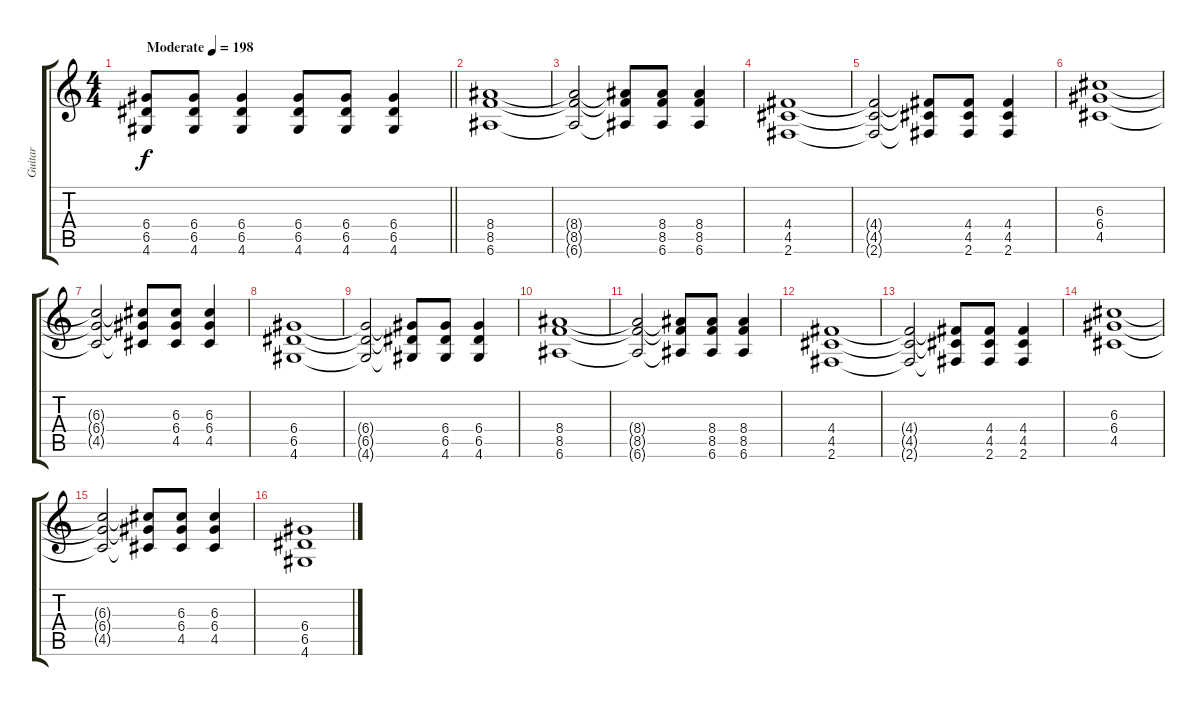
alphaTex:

\track ("Guitar" "Guitar") {instrument overdrivenguitar}
\staff {score tabs}
\tuning (E4 B3 G3 D3 A2 E2) {hide}
\ts (4 4)
\tempo (198 "Moderate")
\clef g2
\barLineRight lightlight
\ks c
(6.4 6.5 4.6).8{dy f instrument overdrivenguitar} (6.4 6.5 4.6).8 (6.4 6.5 4.6).4 (6.4 6.5 4.6).8 (6.4 6.5 4.6).8 (6.4 6.5 4.6).4 |
(8.4 8.5 6.6).1 |
(8.4{t} 8.5{t} 6.6{t}).2 (8.4{t} 8.5{t} 6.6{t}).8 (8.4 8.5 6.6).8 (8.4 8.5 6.6).4 |
(4.4 4.5 2.6).1 |
(4.4{t} 4.5{t} 2.6{t}).2 (4.4{t} 4.5{t} 2.6{t}).8 (4.4 4.5 2.6).8 (4.4 4.5 2.6).4 |
(6.3 6.4 4.5).1 |
(6.3{t} 6.4{t} 4.5{t}).2 (6.3{t} 6.4{t} 4.5{t}).8 (6.3 6.4 4.5).8 (6.3 6.4 4.5).4 |
(6.4 6.5 4.6).1 |
(6.4{t} 6.5{t} 4.6{t}).2 (6.4{t} 6.5{t} 4.6{t}).8 (6.4 6.5 4.6).8 (6.4 6.5 4.6).4 |
(8.4 8.5 6.6).1 |
(8.4{t} 8.5{t} 6.6{t}).2 (8.4{t} 8.5{t} 6.6{t}).8 (8.4 8.5 6.6).8 (8.4 8.5 6.6).4 |
(4.4 4.5 2.6).1 |
(4.4{t} 4.5{t} 2.6{t}).2 (4.4{t} 4.5{t} 2.6{t}).8 (4.4 4.5 2.6).8 (4.4 4.5 2.6).4 |
(6.3 6.4 4.5).1 |
(6.3{t} 6.4{t} 4.5{t}).2 (6.3{t} 6.4{t} 4.5{t}).8 (6.3 6.4 4.5).8 (6.3 6.4 4.5).4 |
(6.4 6.5 4.6).1
